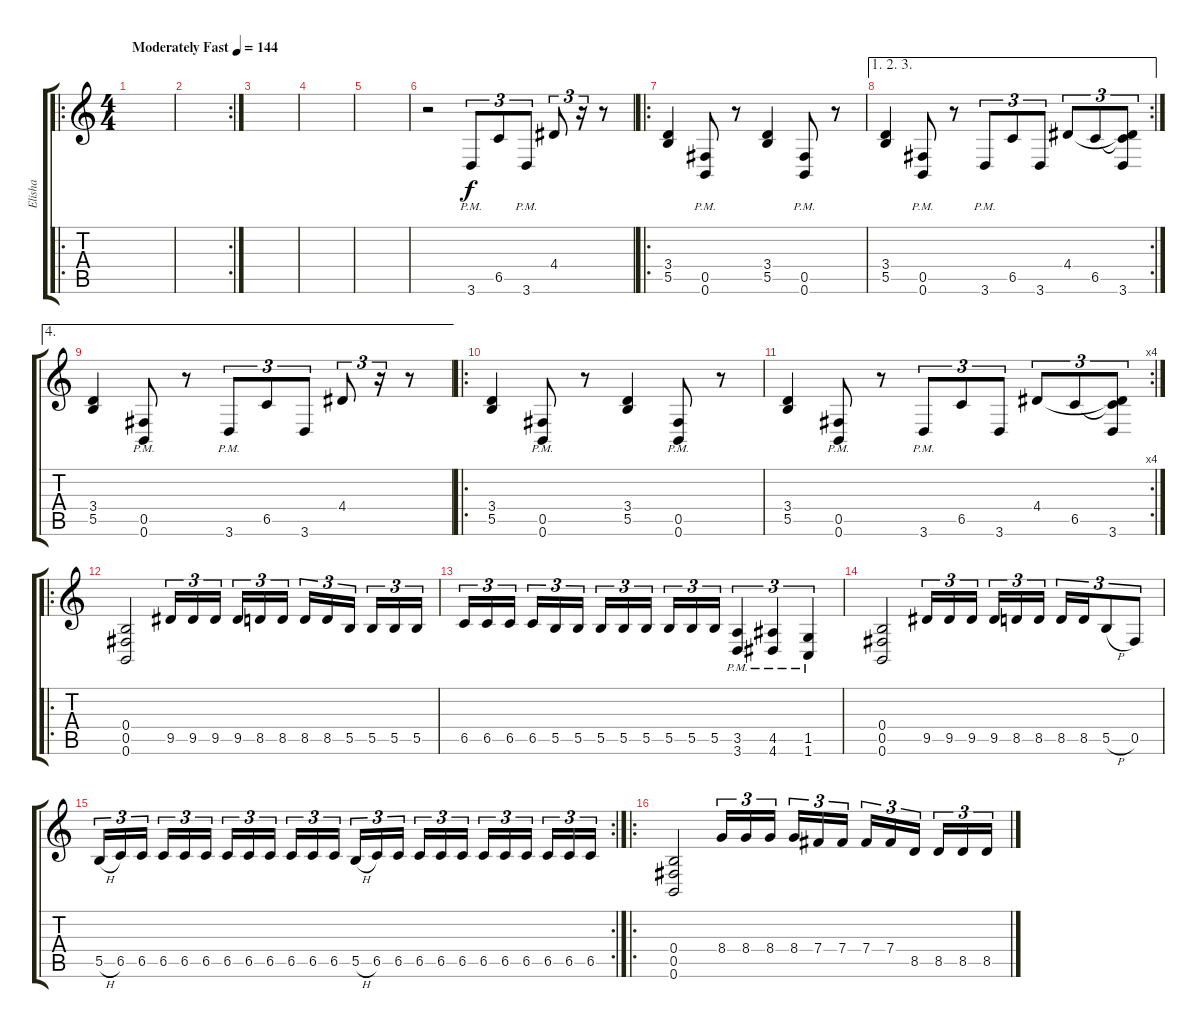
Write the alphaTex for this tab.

\track ("Elisha" "Elisha") {instrument overdrivenguitar}
\staff {score tabs}
\tuning (Db4 Ab3 E3 B2 Gb2 B1) {hide}
\ro
\ts (4 4)
\tempo (144 "Moderately Fast")
\clef g2
\ks c
|
\rc 2
|
|
|
|
r.2 3.6{pm}.8{tu (3 2)} 6.5.8{tu (3 2)} 3.6{pm}.8{tu (3 2)} 4.4.8{tu (3 2)} r.16{tu (3 2)} r.8 |
\ro
(3.4 5.5).4 (0.5{pm} 0.6{pm}).8 r.8 (3.4 5.5).4 (0.5{pm} 0.6{pm}).8 r.8 |
\ae (1 2 3)
\rc 2
(3.4 5.5).4 (0.5{pm} 0.6{pm}).8 r.8 3.6{pm}.8{tu (3 2)} 6.5.8{tu (3 2)} 3.6.8{tu (3 2)} 4.4.8{tu (3 2)} 6.5.8{tu (3 2)} (4.4{t} 6.5{t} 3.6).8{tu (3 2)} |
\ae 4
(3.4 5.5).4 (0.5{pm} 0.6{pm}).8 r.8 3.6{pm}.8{tu (3 2)} 6.5.8{tu (3 2)} 3.6.8{tu (3 2)} 4.4.8{tu (3 2)} r.16{tu (3 2)} r.8 |
\ro
(3.4 5.5).4 (0.5{pm} 0.6{pm}).8 r.8 (3.4 5.5).4 (0.5{pm} 0.6{pm}).8 r.8 |
\rc 4
(3.4 5.5).4 (0.5{pm} 0.6{pm}).8 r.8 3.6{pm}.8{tu (3 2)} 6.5.8{tu (3 2)} 3.6.8{tu (3 2)} 4.4.8{tu (3 2)} 6.5.8{tu (3 2)} (4.4{t} 6.5{t} 3.6).8{tu (3 2)} |
\ro
(0.4 0.5 0.6).2 9.5.16{tu (3 2)} 9.5.16{tu (3 2)} 9.5.16{tu (3 2) beam splitsecondary} 9.5.16{tu (3 2)} 8.5.16{tu (3 2)} 8.5.16{tu (3 2)} 8.5.16{tu (3 2)} 8.5.16{tu (3 2)} 5.5.16{tu (3 2) beam splitsecondary} 5.5.16{tu (3 2)} 5.5.16{tu (3 2)} 5.5.16{tu (3 2)} |
6.5.16{tu (3 2)} 6.5.16{tu (3 2)} 6.5.16{tu (3 2) beam splitsecondary} 6.5.16{tu (3 2)} 5.5.16{tu (3 2)} 5.5.16{tu (3 2)} 5.5.16{tu (3 2)} 5.5.16{tu (3 2)} 5.5.16{tu (3 2) beam splitsecondary} 5.5.16{tu (3 2)} 5.5.16{tu (3 2)} 5.5.16{tu (3 2)} (3.5{pm} 3.6{pm}).4{tu (3 2)} (4.5{pm} 4.6{pm}).4{tu (3 2)} (1.5{pm} 1.6{pm}).4{tu (3 2)} |
(0.4 0.5 0.6).2 9.5.16{tu (3 2)} 9.5.16{tu (3 2)} 9.5.16{tu (3 2) beam splitsecondary} 9.5.16{tu (3 2)} 8.5.16{tu (3 2)} 8.5.16{tu (3 2)} 8.5.16{tu (3 2)} 8.5.16{tu (3 2)} 5.5{h}.8{tu (3 2)} 0.5.8{tu (3 2)} |
\rc 2
5.5{h}.16{tu (3 2)} 6.5.16{tu (3 2)} 6.5.16{tu (3 2) beam splitsecondary} 6.5.16{tu (3 2)} 6.5.16{tu (3 2)} 6.5.16{tu (3 2)} 6.5.16{tu (3 2)} 6.5.16{tu (3 2)} 6.5.16{tu (3 2) beam splitsecondary} 6.5.16{tu (3 2)} 6.5.16{tu (3 2)} 6.5.16{tu (3 2)} 5.5{h}.16{tu (3 2)} 6.5.16{tu (3 2)} 6.5.16{tu (3 2) beam splitsecondary} 6.5.16{tu (3 2)} 6.5.16{tu (3 2)} 6.5.16{tu (3 2)} 6.5.16{tu (3 2)} 6.5.16{tu (3 2)} 6.5.16{tu (3 2) beam splitsecondary} 6.5.16{tu (3 2)} 6.5.16{tu (3 2)} 6.5.16{tu (3 2)} |
\ro
(0.4 0.5 0.6).2 8.4.16{tu (3 2)} 8.4.16{tu (3 2)} 8.4.16{tu (3 2) beam splitsecondary} 8.4.16{tu (3 2)} 7.4.16{tu (3 2)} 7.4.16{tu (3 2)} 7.4.16{tu (3 2)} 7.4.16{tu (3 2)} 8.5.16{tu (3 2) beam splitsecondary} 8.5.16{tu (3 2)} 8.5.16{tu (3 2)} 8.5.16{tu (3 2)}
